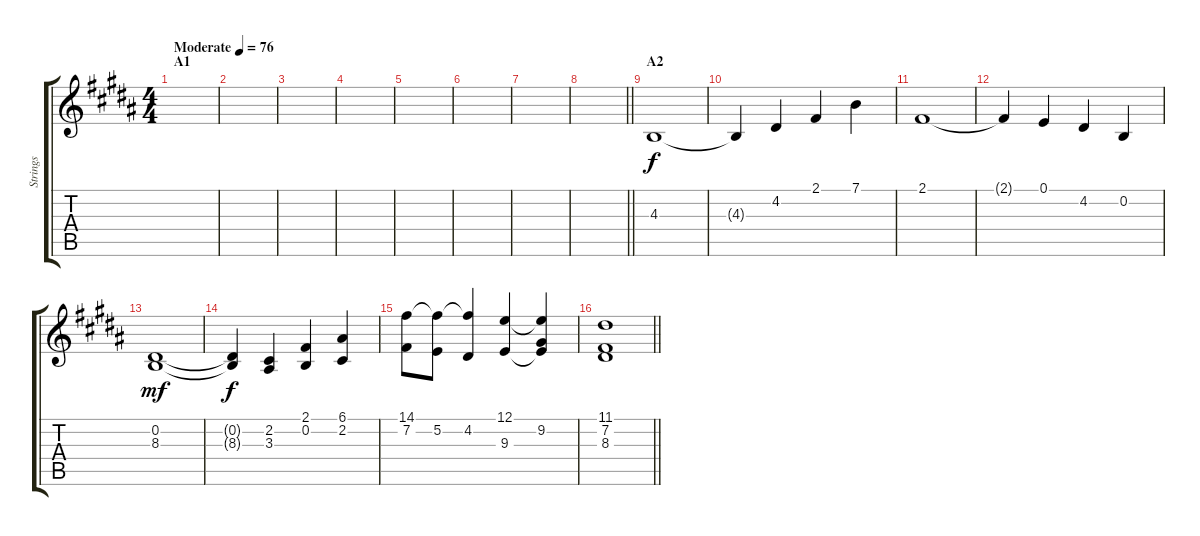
\track ("Strings" "Strings") {instrument stringensemble2}
\staff {score tabs}
\tuning (E4 B3 G3 D3 A2 E2) {hide}
\ts (4 4)
\section ("" "A1")
\tempo (76 "Moderate")
\clef g2
\ks b
|
|
|
|
|
|
|
\barLineRight lightlight
|
\section ("" "A2")
4.3.1{volume 13 balance 12} |
4.3{t}.4 4.2.4 2.1.4 7.1.4 |
2.1.1 |
2.1{t}.4 0.1.4 4.2.4 0.2.4 |
(0.2 8.3).1{dy mf} |
(0.2{t} 8.3{t}).4{dy f} (2.2 3.3).4 (2.1 0.2).4 (6.1 2.2).4 |
(14.1 7.2).8 (14.1{t} 5.2).8 (14.1{t} 4.2).4 (12.1 9.3).4 (12.1{t} 9.2 9.3{t}).4 |
\barLineRight lightlight
(11.1 7.2 8.3).1
